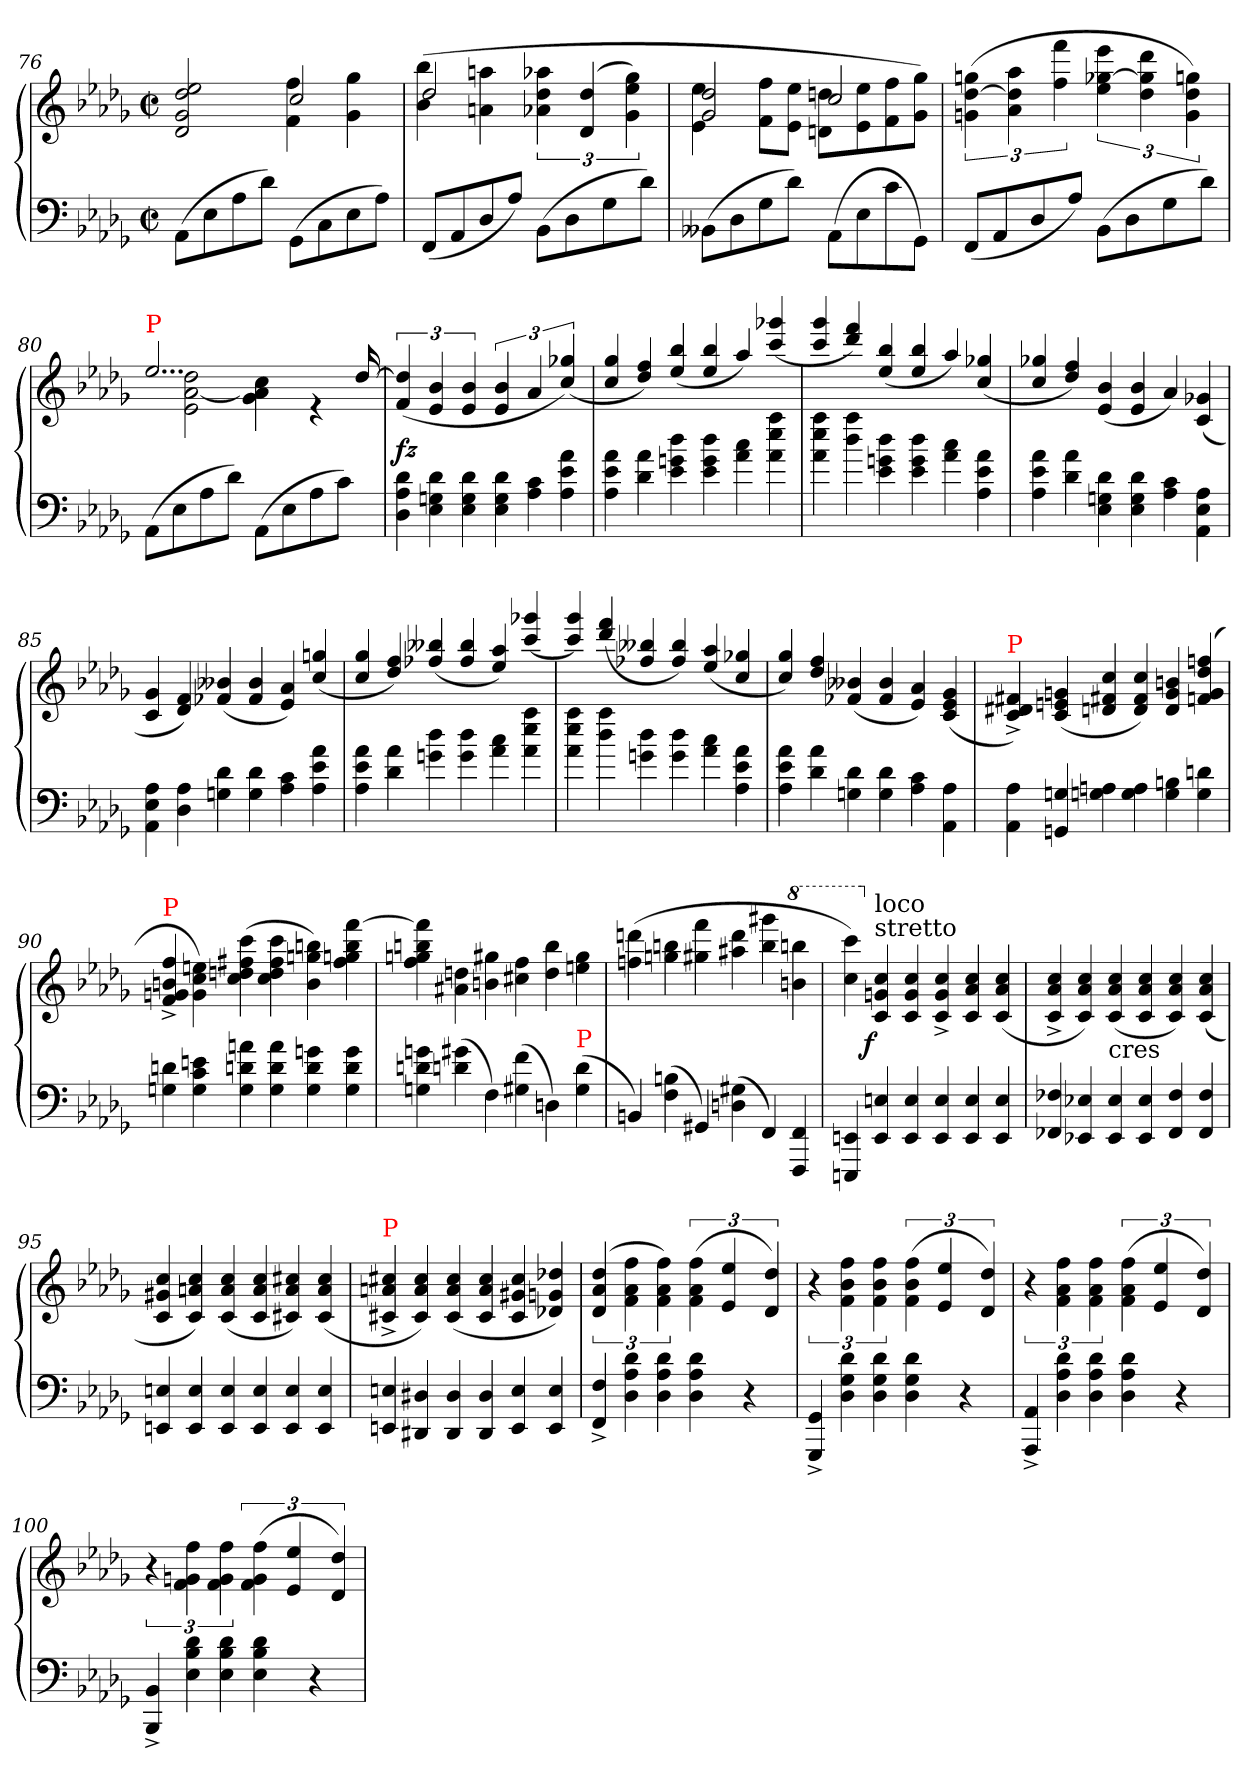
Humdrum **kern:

**kern	**kern	**dynam
*part1	*part1	*part1
*staff2	*staff1	*staff1/2
*clefF4	*clefG2	*
*k[b-e-a-d-g-]	*k[b-e-a-d-g-]	*
*b-:	*b-:	*
*M2/2	*M2/2	*
*met(c|)	*met(c|)	*
=76	=76	=76
*	*^	*
(>8AA-\L	2ryy	2ee-/ 2dd-/ 2g-/ 2d-/	.
8E-	.	.	.
8A-	.	.	.
8d-J)	.	.	.
(>8GG-\L	2cc/	4ff\ 4f\	.
8C	.	.	.
8E-	.	4gg-\ 4g-\	.
8A-J)	.	.	.
=77	=77	=77	=77
(<8FF/L	2dd-/	(>4bb-\ 4b-\	.
8AA-	.	.	.
8D-	.	4aan\ 4an\	.
8A-J)	.	.	.
(>8BB-\L	2ryy	6aa-X\ 6dd-\ 6a-X\	.
8D-	.	.	.
.	.	(>6dd-/ 6d-/	.
8G-	.	.	.
.	.	6gg-\ 6ee-\ 6g-\)	.
8d-J)	.	.	.
=78	=78	=78	=78
(>8BB--X\L	2dd-/ 2g-/	4ee-\ 4e-\	.
8D-	.	.	.
8G-	.	8ff\ 8f\L	.
8d-J)	.	8ee- 8e-J	.
(>8AA-\L	2cc/	8ddn\ 8dn\L	.
8E-	.	8ee- 8e-	.
8c	.	8ff 8f	.
8GG-J)	.	8gg- 8g-J)	.
*	*v	*v	*
=79	=79	=79
(<8FF/L	(>6ggn\ [6dd-\ 6gn\	.
8AA-	.	.
.	6aa-\ 6dd-]\ 6a-\	.
8D-	.	.
.	6fff\ 6ff\	.
8A-J)	.	.
(>8BB-\L	6eee-\ [6gg-X\ 6ee-\	.
8D-	.	.
.	6ddd-\ 6gg-]\ 6dd-\	.
8G-	.	.
.	6gg 6dd- 6g)	.
8d-J)	.	.
=80	=80	=80
*	*^	*
!	!LO:TX:a:color=red:t=P	!	!
(>8AA-\L	2...ee-/	2dd-\ [2a-\ 2e-\	.
8E-	.	.	.
8A-	.	.	.
8d-J)	.	.	.
(>8AA-\L	.	4cc\ 4a-]\ 4g-\	.
8E-	.	.	.
8A-	.	4re	.
8cJ)	.	.	.
.	[16dd-	.	.
*	*v	*v	*
=81	=81	=81
*Xtuplet	*	*
6d-\ 6A-\ 6D-\	(>6dd-]/ 6f/	fz
6d-\ 6Gn\ 6E-\	6b-/ 6e-/	.
6d-\ 6G\ 6E-\	6b-/ 6e-/	.
6d-\ 6G\ 6E-\	6b-/ 6e-/	.
6c\ 6A-\	6a-/	.
6a-\ 6e-\ 6A-\	(>6gg-X/ 6cc/)	.
=82	=82	=82
*	*Xtuplet	*
6a-\ 6e-\ 6A-\	6gg-/ 6cc/	.
6a-\ 6d-\	6ff/ 6dd-/)	.
6dd-\ 6gn\ 6e-\	(>6bb-/ 6ee-/	.
6dd-\ 6g\ 6e-\	6bb-/ 6ee-/	.
6cc\ 6a-\	6aa-/)	.
6aa-\ 6ee-\ 6a-\	(>6ggg-X/ 6ccc/	.
=83	=83	=83
6aa-\ 6ee-\ 6a-\	6ggg-/ 6ccc/	.
6aa-\ 6dd-\	6fff/ 6ddd-/)	.
6dd-\ 6gn\ 6e-\	(>6bb-/ 6ee-/	.
6dd-\ 6g\ 6e-\	6bb-/ 6ee-/	.
6cc\ 6a-\	6aa-/)	.
6a-\ 6e-\ 6A-\	(>6gg-X/ 6cc/	.
=84	=84	=84
6a-\ 6e-\ 6A-\	6gg-X/ 6cc/	.
6a-\ 6d-\	6ff/ 6dd-/)	.
6d-\ 6Gn\ 6E-\	(>6b-/ 6e-/	.
6d-\ 6G\ 6E-\	6b-/ 6e-/	.
6c\ 6A-\	6a-/)	.
6A-\ 6E-\ 6AA-\	(>6g-X/ 6c/	.
=85	=85	=85
6A-\ 6E-\ 6AA-\	6g-/ 6c/	.
6A-\ 6D-\	6f/ 6d-/)	.
6d-\ 6Gn\	(>6b--X/ 6f-X/	.
6d-\ 6G\	6b--/ 6f-/	.
6c\ 6A-\	6a-/ 6e-/)	.
6a-\ 6e-\ 6A-\	(>6gg/ 6cc/	.
=86	=86	=86
6a-\ 6e-\ 6A-\	6gg-/ 6cc/	.
6a-\ 6d-\	6ff/ 6dd-/)	.
6dd-\ 6gn\	(>6bb--X/ 6ff-X/	.
6dd-\ 6g\	6bb--/ 6ff-/	.
6cc\ 6a-\	6aa-/ 6ee-/)	.
6aa-\ 6ee-\ 6a-\	(>6ggg-X/ 6ccc/	.
=83	=83	=83
6aa-\ 6ee-\ 6a-\	6ggg-/ 6ccc/)	.
6aa-\ 6dd-\	(>6fff/ 6ddd-/	.
6dd-\ 6gn\	6bb--X/ 6ff-X/	.
6dd-\ 6g\	6bb--/ 6ff-/)	.
6cc\ 6a-\	(>6aa-/ 6ee-/	.
6a-\ 6e-\ 6A-\	6gg-X/ 6cc/	.
=88	=88	=88
6a-\ 6e-\ 6A-\	6gg-/ 6cc/)	.
6a-\ 6d-\	6ff/ 6dd-/	.
6d-\ 6Gn\	(>6b--X/ 6f-X/	.
6d-\ 6G\	6b--/ 6f-/	.
6c\ 6A-\	6a-/ 6e-/)	.
6A-\ 6AA-\	(>6g-/ 6e-/ 6c/	.
=89	=89	=89
!	!LO:TX:a:color=red:t=P	!
6A-\ 6AA-\	6f#X^</ 6d#X^</ 6c^</)	.
6Gn/ 6GGn/	(>6gn/ 6en/ 6c/	.
6An\ 6Gn\	6cc/ 6f#X/ 6dn/	.
6A\ 6G\	6cc/ 6f#/ 6d/)	.
6Bn\ 6G\	6bn/ 6g/ 6d/	.
6dn\ 6G\	(>6ffn/ 6dd-/ 6g/ 6fn/	.
=90	=90	=90
!	!LO:TX:a:color=red:t=P	!
6dn\ 6Gn\	6ff^</ 6bn^</ 6gn^</ 6f^</	.
6en\ 6c\ 6G\	6een\ 6cc\ 6g\)	.
6an\ 6dn\ 6G\	(>6ccc\ 6ff#X\ 6ddn\ 6cc\	.
6a\ 6d\ 6G\	6ccc\ 6ff#\ 6dd\ 6cc\	.
6g\ 6d\ 6G\	6bbn\ 6gg\ 6b\)	.
6g\ 6d\ 6G\	[6fff\ 6bb\ 6ggn\ 6ff#\	.
=91	=91	=91
6gn\ 6dn\ 6Gn\	6fff]\ 6bbn\ 6ggn\ 6ff\	.
(>6g#X\ 6dn\	6ddn\ 6a#X\	.
6F\)	6gg#X\ 6bn\	.
(>6f\ 6G#X\	6ff\ 6cc#X\	.
6Dn\)	6bb\ 6dd\	.
!LO:TX:a:color=red:t=P	!	!
(>6d\ 6G#\	6gg#\ 6een\	.
=92	=92	=92
6BBn/)	(>6dddn\ 6ffn\	.
(>6Bn\ 6F\	6bbn\ 6ggn\	.
6GG#X/)	6fff\ 6gg#X\	.
(>6G#X\ 6Dn\	6ddd\ 6aa#X\	.
6FF/)	6ggg#X\ 6bb\	.
*	*8va	*
6FF/ 6FFF/	6bbbn\ 6bbn\	.
=93	=93	=93
6EEn/ 6EEEn/	6cccc\ 6ccc\)	.
*	*X8va	*
!	!LO:TX:a:t=stretto	!
!	!LO:TX:a:t=loco	!
!	!	!LO:DY:rj
6En/ 6EE/	6cc/ 6gn/ 6c/	f
6E/ 6EE/	6cc/ 6g/ 6c/	.
6E/ 6EE/	6cc^</ 6g^</ 6c^</	.
6E/ 6EE/	6cc/ 6a-/ 6c/	.
6E/ 6EE/	(<6cc/ 6a-/ 6c/	.
=94	=94	=94
6F-X/ 6FF-X/	6cc^< 6a-^< 6c^<	.
6E-X/ 6EE-X/	6cc 6a- 6c)	.
!	!LO:TX:c:t=cres	!
6E-/ 6EE-/	(6cc 6a- 6c	.
6E-/ 6EE-/	6cc 6a- 6c	.
6F-/ 6FF-/	6cc 6a- 6c)	.
6F-/ 6FF-/	(<6cc 6a- 6c	.
=95	=95	=95
6En/ 6EEn/	6cc/ 6g#X/ 6c/	.
6E/ 6EE/	6cc/ 6an/ 6c/)	.
6E/ 6EE/	(<6cc/ 6a/ 6c/	.
6E/ 6EE/	6cc/ 6a/ 6c/	.
6E/ 6EE/	6cc#X/ 6a/ 6c#X/)	.
6E/ 6EE/	(<6cc#/ 6a/ 6c#/	.
=96	=96	=96
!	!LO:TX:a:color=red:t=P	!
6En/ 6EEn/	6cc#X^</ 6an^</ 6c#X^</	.
6D#X/ 6DD#X/	6cc#/ 6a/ 6c#/)	.
6D#/ 6DD#/	(<6cc#/ 6a/ 6c#/	.
6D#/ 6DD#/	6cc#/ 6a/ 6c#/	.
6E/ 6EE/	6cc#/ 6g#X/ 6c#/	.
6E/ 6EE/	6dd-X/ 6gn/ 6d-X/)	.
=97	=97	=97
*	*tuplet	*
6F^</ 6FF^</	(>6dd-/ 6a-/ 6d-/	.
6d- 6A- 6D-	6ff\ 6a-\ 6f\	.
6d-\ 6A-\ 6D-\	6ff\ 6a-\ 6f\)	.
4d-\ 4A-\ 4D-\	(>6ff\ 6a-\ 6f\	.
.	6ee-/ 6e-/	.
4r	.	.
.	6dd-/ 6d-/)	.
=98	=98	=98
6GG-^>/ 6GGG-^>/	6r	.
6d-\ 6G-\ 6D-\	6ff\ 6b-\ 6f\	.
6d-\ 6G-\ 6D-\	(>6ff\ 6b-\ 6f\	.
4d-\ 4G-\ 4D-\	(>6ff\ 6b-\ 6f\	.
.	6ee-/ 6e-/	.
4r	.	.
.	6dd-/ 6d-/)	.
=99	=99	=99
6AA-^>/ 6AAA-^>/	6r	.
6d-\ 6A-\ 6D-\	6ff\ 6a-\ 6f\	.
6d-\ 6A-\ 6D-\	(>6ff\ 6a-\ 6f\	.
4d-\ 4A-\ 4D-\	(>6ff\ 6a-\ 6f\	.
.	6ee-/ 6e-/	.
4r	.	.
.	6dd-/ 6d-/)	.
=100	=100	=100
6BB-^>/ 6BBB-^>/	6r	.
6d-\ 6B-\ 6E-\	6ff\ 6gn\ 6f\	.
6d-\ 6B-\ 6E-\	(>6ff\ 6g\ 6f\	.
4d-\ 4B-\ 4E-\	(>6ff\ 6g\ 6f\	.
.	6ee-/ 6e-/	.
4r	.	.
.	6dd-/ 6d-/)	.
=	=	=
*-	*-	*-
